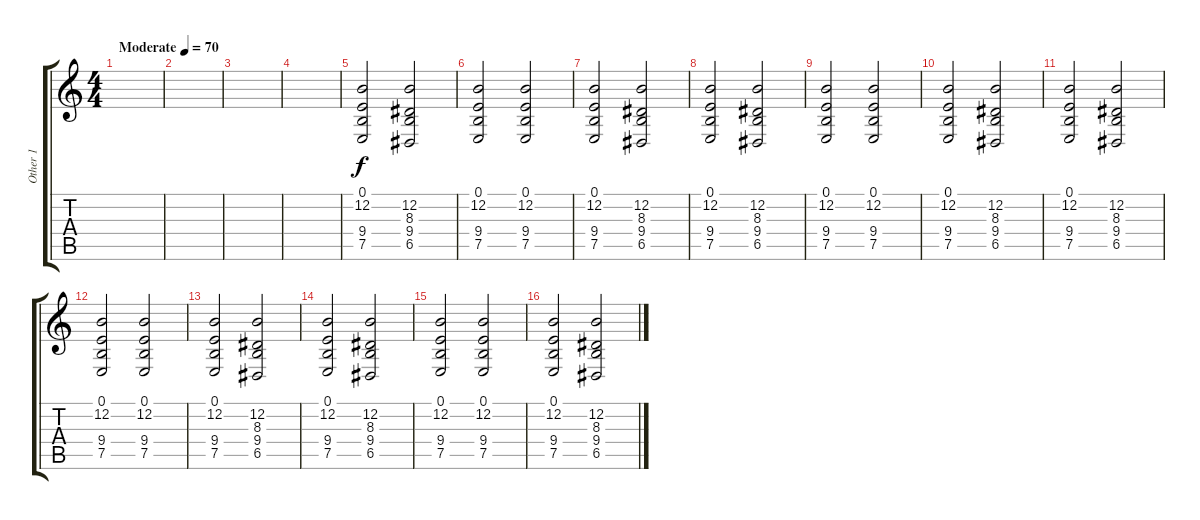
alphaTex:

\track ("Other 1" "Other 1") {instrument pad8sweep}
\staff {score tabs}
\tuning (E4 B3 G3 D3 A2 E2) {hide}
\ts (4 4)
\tempo (70 "Moderate")
\clef g2
\ks c
|
|
|
|
(0.1 12.2 9.4 7.5).2 (12.2 8.3 9.4 6.5).2 |
(0.1 12.2 9.4 7.5).2 (0.1 12.2 9.4 7.5).2 |
(0.1 12.2 9.4 7.5).2 (12.2 8.3 9.4 6.5).2 |
(0.1 12.2 9.4 7.5).2 (12.2 8.3 9.4 6.5).2 |
(0.1 12.2 9.4 7.5).2 (0.1 12.2 9.4 7.5).2 |
(0.1 12.2 9.4 7.5).2 (12.2 8.3 9.4 6.5).2 |
(0.1 12.2 9.4 7.5).2 (12.2 8.3 9.4 6.5).2 |
(0.1 12.2 9.4 7.5).2 (0.1 12.2 9.4 7.5).2 |
(0.1 12.2 9.4 7.5).2 (12.2 8.3 9.4 6.5).2 |
(0.1 12.2 9.4 7.5).2 (12.2 8.3 9.4 6.5).2 |
(0.1 12.2 9.4 7.5).2 (0.1 12.2 9.4 7.5).2 |
(0.1 12.2 9.4 7.5).2 (12.2 8.3 9.4 6.5).2
